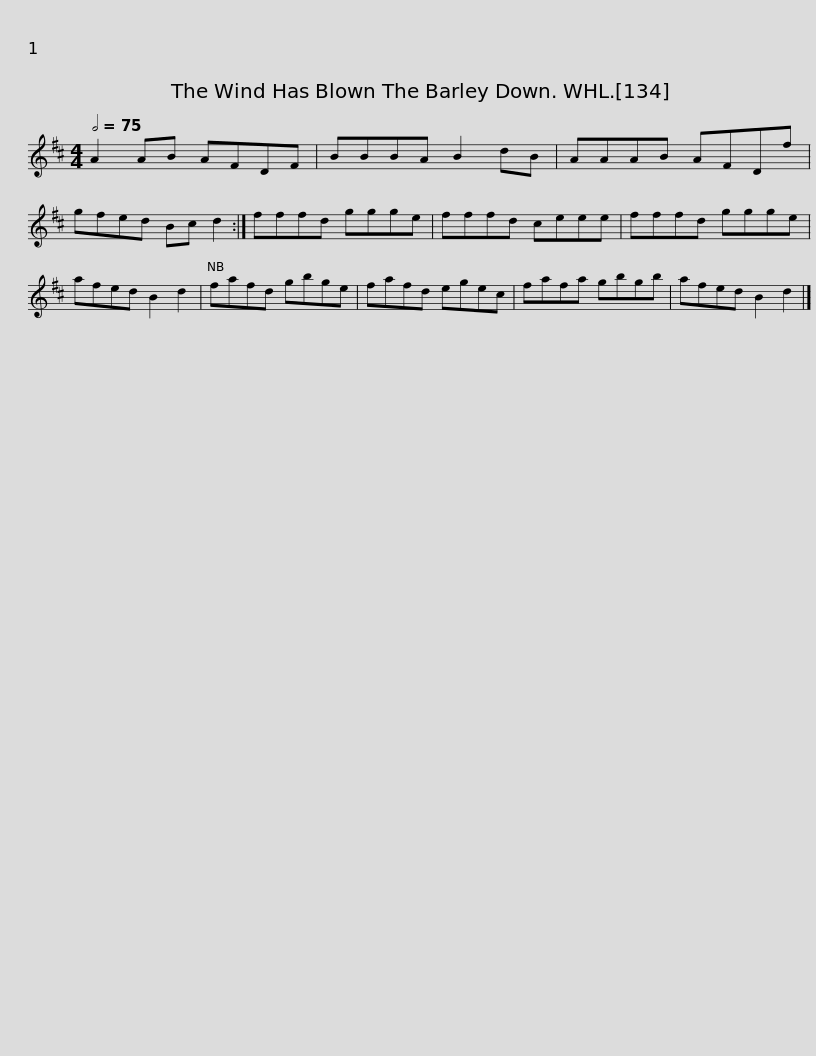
X:1
L:1/8
Q:1/2=75
M:4/4
I:linebreak $
K:D
V:1 treble
V:1
 A2 AB AFDF | BBBA B2 dB | AAAB AFDf | gfed Bc d2 :| fffd ggge |$ %5
 fffd ceee | fffd ggge | afed B2 d2 | fafd gbge | fafd egec |$ %10
 fafa gbgb | afed B2 d2 |] %12
